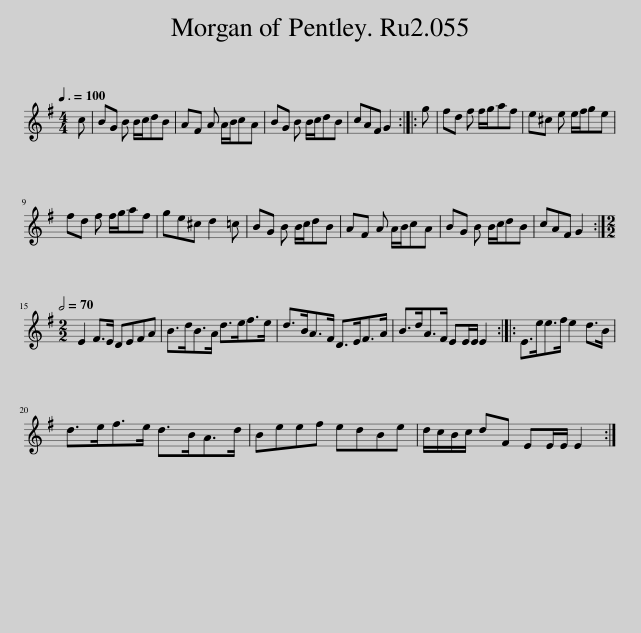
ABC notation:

X:1
L:1/8
Q:3/8=100
M:4/4
I:linebreak $
K:G
V:1 treble
V:1
 c | BG B B/c/dB | AF A A/B/cA | BG B B/c/dB | cAF G2 :: %5
 g | fd f f/g/af | e^c e e/f/ge |$ fd f f/g/af | ge^c d2 =c | %10
 BG B B/c/dB | AF A A/B/cA | BG B B/c/dB | cAF G2 :|$[M:2/2][Q:1/2=70] E2 F>E DEFA | %15
 B>dB>A d>ef>e | d>BA>F D>EF>A | B>dA>F EE/E/ E2 :: E>ee>f e2 d>B |$ d>ef>e d>BA>d | %20
 Beef edBe | d/c/B/c/ dF EE/E/ E2 :| %22
